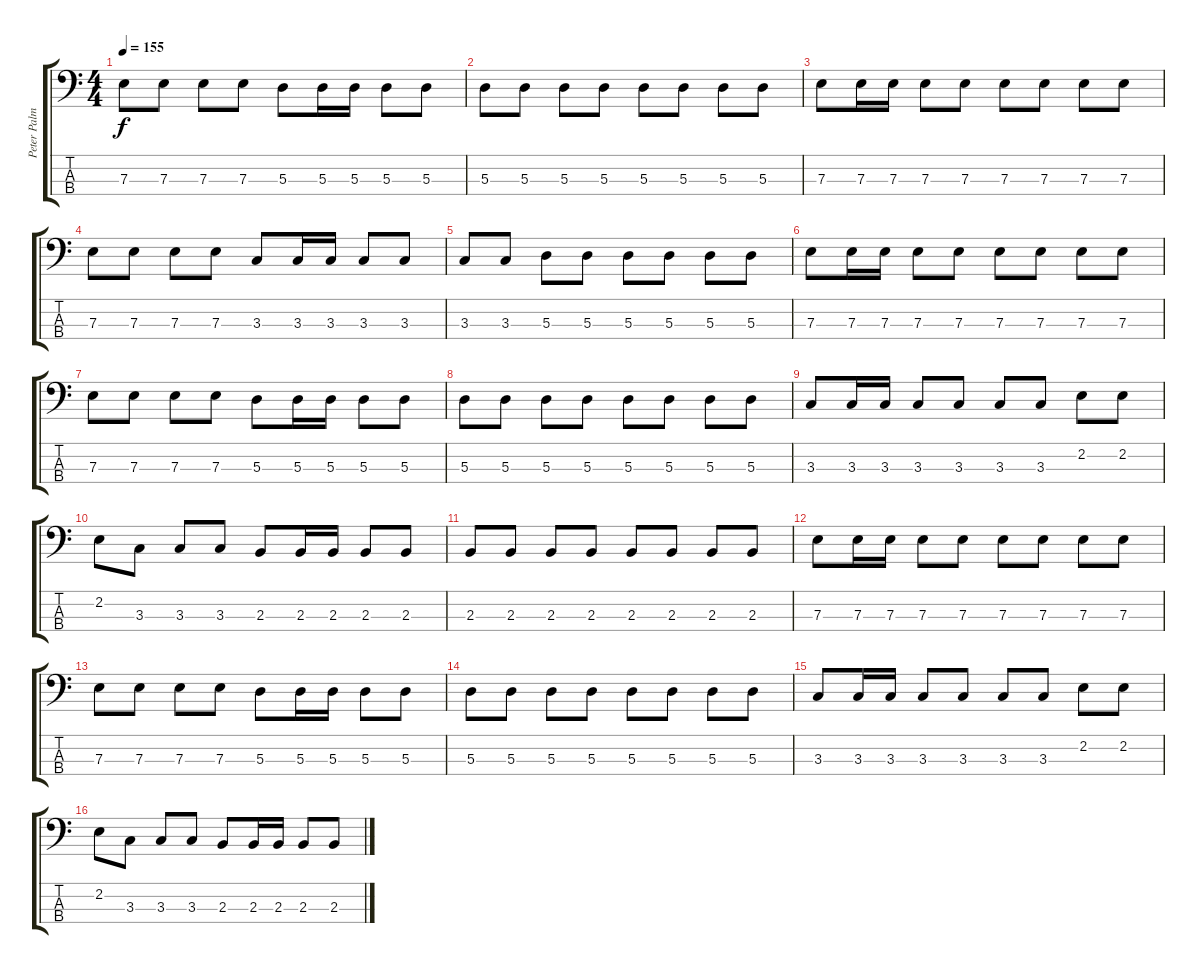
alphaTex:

\track ("Peter Palmdahl (Bass)" "Peter Palm") {instrument electricbasspick}
\staff {score tabs}
\tuning (G2 D2 A1 E1) {hide}
\ts (4 4)
\tempo 155
\clef f4
\ks c
7.3.8{dy f} 7.3.8 7.3.8 7.3.8 5.3.8 5.3.16 5.3.16 5.3.8 5.3.8 |
5.3.8 5.3.8 5.3.8 5.3.8 5.3.8 5.3.8 5.3.8 5.3.8 |
7.3.8 7.3.16 7.3.16 7.3.8 7.3.8 7.3.8 7.3.8 7.3.8 7.3.8 |
7.3.8 7.3.8 7.3.8 7.3.8 3.3.8 3.3.16 3.3.16 3.3.8 3.3.8 |
3.3.8 3.3.8 5.3.8 5.3.8 5.3.8 5.3.8 5.3.8 5.3.8 |
7.3.8 7.3.16 7.3.16 7.3.8 7.3.8 7.3.8 7.3.8 7.3.8 7.3.8 |
7.3.8 7.3.8 7.3.8 7.3.8 5.3.8 5.3.16 5.3.16 5.3.8 5.3.8 |
5.3.8 5.3.8 5.3.8 5.3.8 5.3.8 5.3.8 5.3.8 5.3.8 |
3.3.8 3.3.16 3.3.16 3.3.8 3.3.8 3.3.8 3.3.8 2.2.8 2.2.8 |
2.2.8 3.3.8 3.3.8 3.3.8 2.3.8 2.3.16 2.3.16 2.3.8 2.3.8 |
2.3.8 2.3.8 2.3.8 2.3.8 2.3.8 2.3.8 2.3.8 2.3.8 |
7.3.8 7.3.16 7.3.16 7.3.8 7.3.8 7.3.8 7.3.8 7.3.8 7.3.8 |
7.3.8 7.3.8 7.3.8 7.3.8 5.3.8 5.3.16 5.3.16 5.3.8 5.3.8 |
5.3.8 5.3.8 5.3.8 5.3.8 5.3.8 5.3.8 5.3.8 5.3.8 |
3.3.8 3.3.16 3.3.16 3.3.8 3.3.8 3.3.8 3.3.8 2.2.8 2.2.8 |
2.2.8 3.3.8 3.3.8 3.3.8 2.3.8 2.3.16 2.3.16 2.3.8 2.3.8
